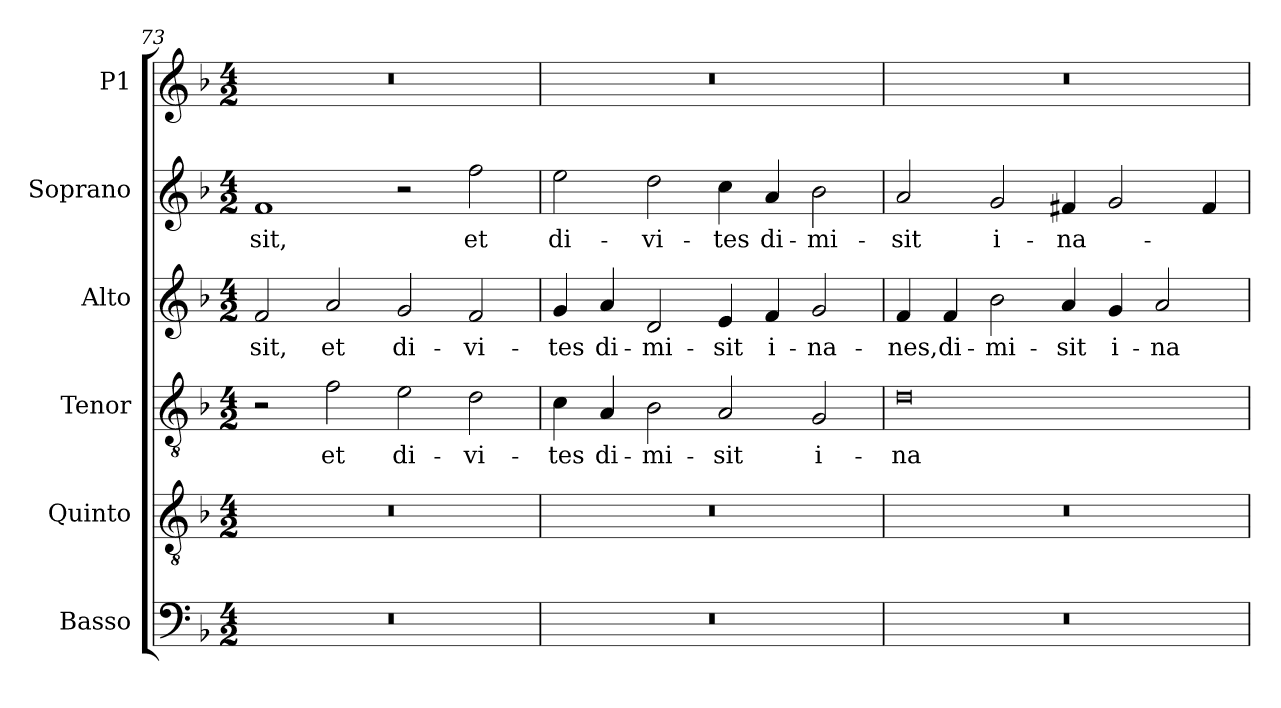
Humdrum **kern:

**kern	**kern	**kern	**text	**kern	**text	**kern	**text	**kern
*part6	*part5	*part4	*part4	*part3	*part3	*part2	*part2	*part1
*staff6	*staff5	*staff4	*staff4	*staff3	*staff3	*staff2	*staff2	*staff1
*I"Basso	*I"Quinto	*I"Tenor	*	*I"Alto	*	*I"Soprano	*	*I"P1
*I'B.	*I'Q.	*I'T.	*	*I'A.	*	*I'S.	*	*
*clefF4	*clefGv2	*clefGv2	*	*clefG2	*	*clefG2	*	*clefG2
*	*ITrd7c12	*ITrd7c12	*	*	*	*	*	*
*k[b-]	*k[b-]	*k[b-]	*	*k[b-]	*	*k[b-]	*	*k[b-]
*F:	*F:	*F:	*	*F:	*	*F:	*	*F:
*M4/2	*M4/2	*M4/2	*	*M4/2	*	*M4/2	*	*M4/2
=73	=73	=73	=73	=73	=73	=73	=73	=73
!LO:N:vis=1	!LO:N:vis=1	!	!	!	!	!	!	!
!	!	!	!	!	!LO:LY:b:color=#000000	!	!	!
!	!	!	!	!	!	!	!LO:LY:b:color=#000000	!LO:N:vis=1
0r	0r	2r	.	2fi/	-sit,	1fi	-sit,	0r
!	!	!	!LO:LY:b:color=#000000	!	!	!	!	!
!	!	!	!	!	!LO:LY:b:color=#000000	!	!	!
.	.	2Fi\	et	2ai/	et	.	.	.
!	!	!	!LO:LY:b:color=#000000	!	!	!	!	!
!	!	!	!	!	!LO:LY:b:color=#000000	!	!	!
.	.	2Ei\	di-	2gi/	di-	2r	.	.
!	!	!	!LO:LY:b:color=#000000	!	!	!	!	!
!	!	!	!	!	!LO:LY:b:color=#000000	!	!	!
!	!	!	!	!	!	!	!LO:LY:b:color=#000000	!
.	.	2Di\	-vi-	2fi/	-vi-	2ffi\	et	.
!!LO:LB:g=z
=74	=74	=74	=74	=74	=74	=74	=74	=74
!LO:N:vis=1	!LO:N:vis=1	!	!	!	!	!	!	!
!	!	!	!LO:LY:b:color=#000000	!	!	!	!	!
!	!	!	!	!	!LO:LY:b:color=#000000	!	!	!
!	!	!	!	!	!	!	!LO:LY:b:color=#000000	!LO:N:vis=1
0r	0r	4Ci\	-tes	4gi/	-tes	2eei\	di-	0r
!	!	!	!LO:LY:b:color=#000000	!	!	!	!	!
!	!	!	!	!	!LO:LY:b:color=#000000	!	!	!
.	.	4AAi/	di-	4ai/	di-	.	.	.
!	!	!	!LO:LY:b:color=#000000	!	!	!	!	!
!	!	!	!	!	!LO:LY:b:color=#000000	!	!	!
!	!	!	!	!	!	!	!LO:LY:b:color=#000000	!
.	.	2BB-i\	-mi-	2di/	-mi-	2ddi\	-vi-	.
!	!	!	!LO:LY:b:color=#000000	!	!	!	!	!
!	!	!	!	!	!LO:LY:b:color=#000000	!	!	!
!	!	!	!	!	!	!	!LO:LY:b:color=#000000	!
.	.	2AAi/	-sit	4ei/	-sit	4cci\	-tes	.
!	!	!	!	!	!LO:LY:b:color=#000000	!	!	!
!	!	!	!	!	!	!	!LO:LY:b:color=#000000	!
.	.	.	.	4fi/	i-	4ai/	di-	.
!	!	!	!LO:LY:b:color=#000000	!	!	!	!	!
!	!	!	!	!	!LO:LY:b:color=#000000	!	!	!
!	!	!	!	!	!	!	!LO:LY:b:color=#000000	!
.	.	2GGi/	i-	2gi/	-na-	2b-i\	-mi-	.
=75	=75	=75	=75	=75	=75	=75	=75	=75
!LO:N:vis=1	!LO:N:vis=1	!	!	!	!	!	!	!
!	!	!	!LO:LY:b:color=#000000	!	!	!	!	!
!	!	!	!	!	!LO:LY:b:color=#000000	!	!	!
!	!	!	!	!	!	!	!LO:LY:b:color=#000000	!LO:N:vis=1
0r	0r	0Di	-na-	4fi/	-nes,	2ai/	-sit	0r
!	!	!	!	!	!LO:LY:b:color=#000000	!	!	!
.	.	.	.	4fi/	di-	.	.	.
!	!	!	!	!	!LO:LY:b:color=#000000	!	!	!
!	!	!	!	!	!	!	!LO:LY:b:color=#000000	!
.	.	.	.	2b-i\	-mi-	2gi/	i-	.
!	!	!	!	!	!LO:LY:b:color=#000000	!	!	!
!	!	!	!	!	!	!	!LO:LY:b:color=#000000	!
.	.	.	.	4ai/	-sit	4f#Xi/	-na-	.
!	!	!	!	!	!LO:LY:b:color=#000000	!	!	!
.	.	.	.	4gi/	i-	2gi/	.	.
!	!	!	!	!	!LO:LY:b:color=#000000	!	!	!
.	.	.	.	2ai/	-na-	.	.	.
.	.	.	.	.	.	4f#i/	.	.
=	=	=	=	=	=	=	=	=
*-	*-	*-	*-	*-	*-	*-	*-	*-
